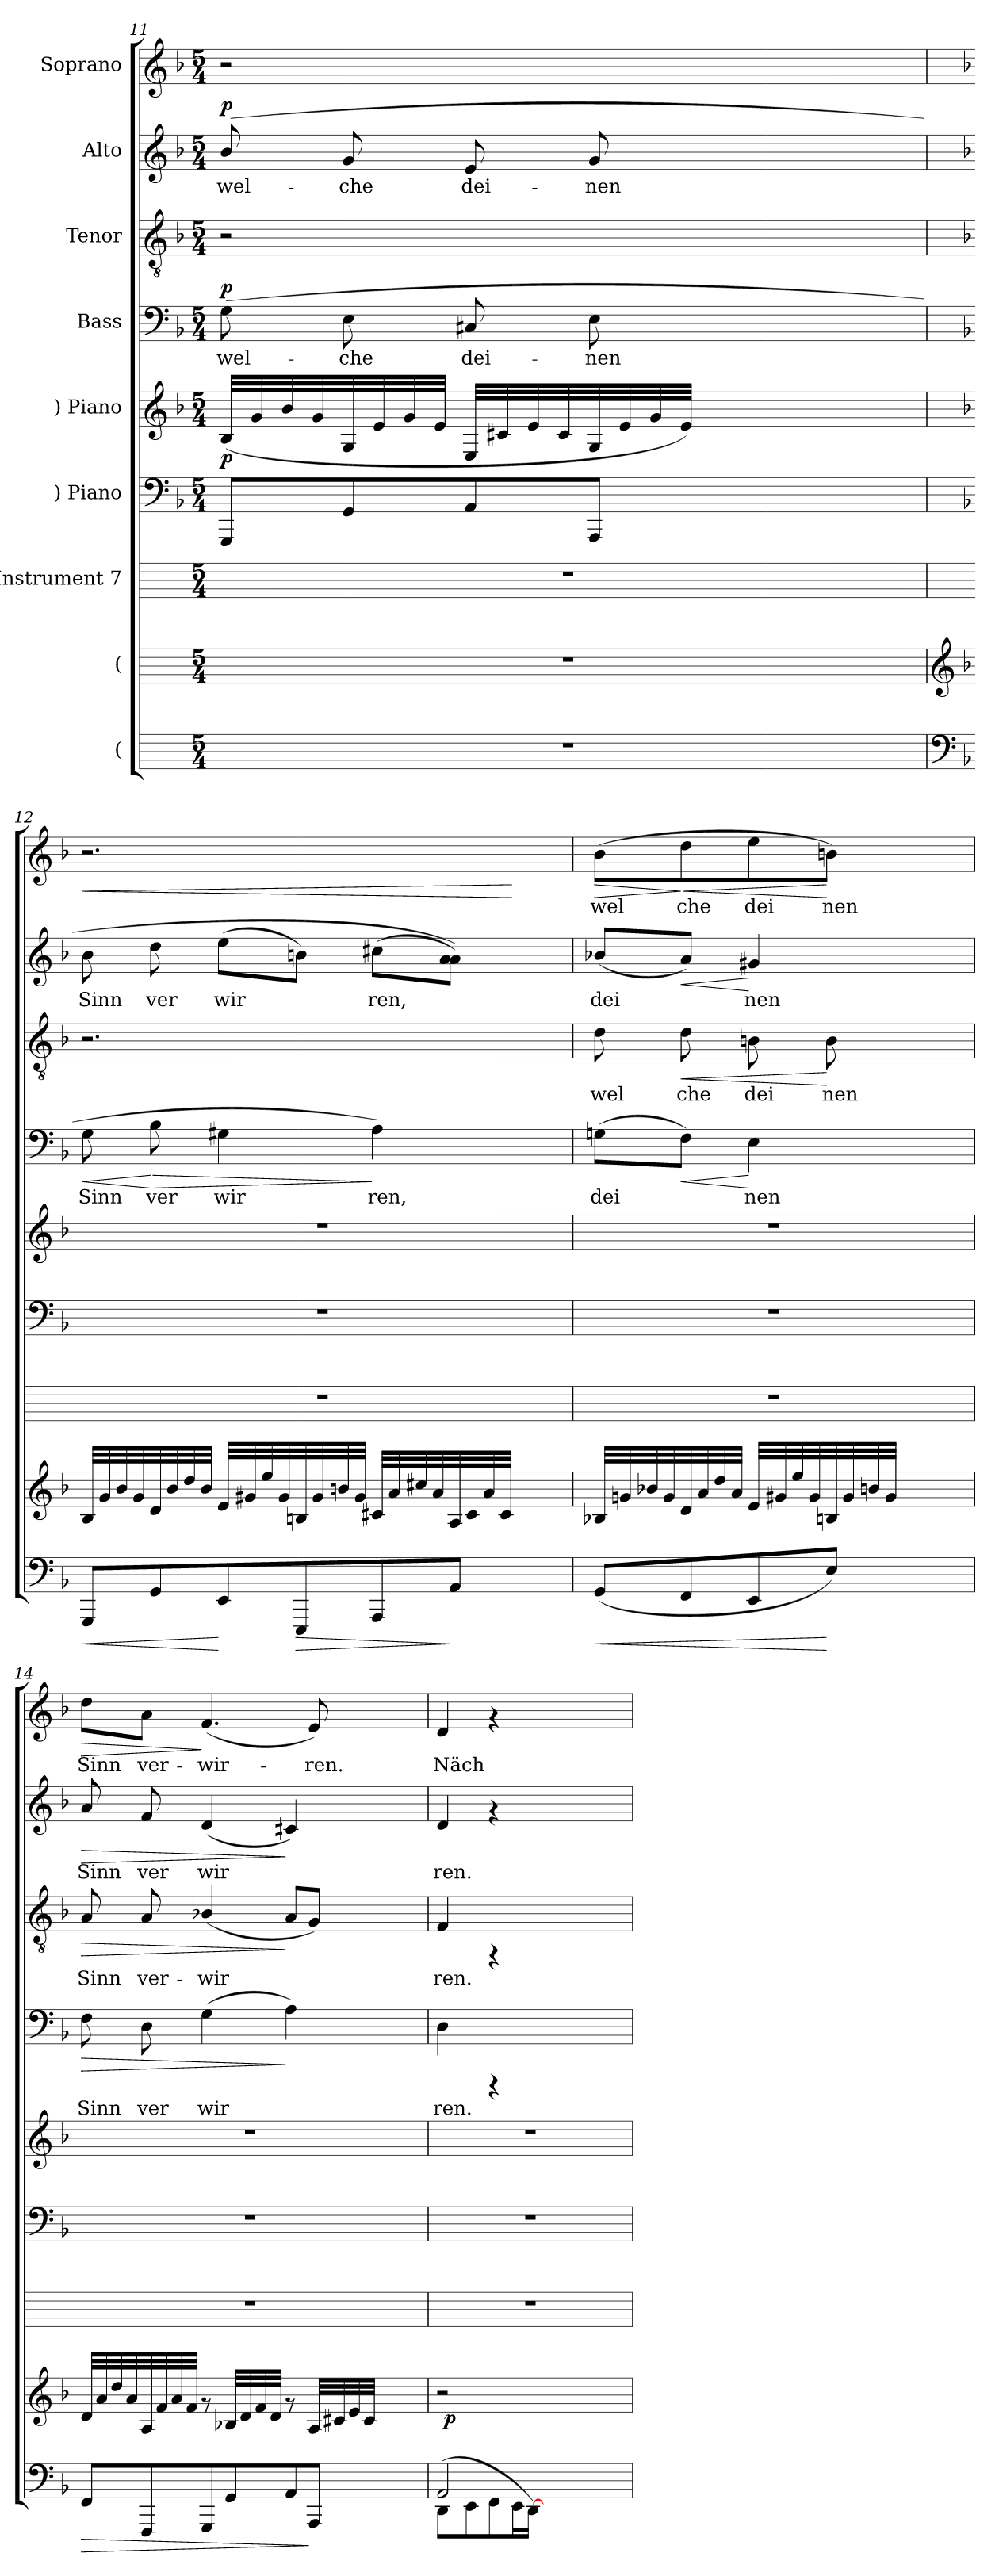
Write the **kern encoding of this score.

**kern	**dynam	**kern	**dynam	**kern	**kern	**kern	**dynam	**kern	**text	**dynam	**kern	**text	**dynam	**kern	**text	**dynam	**kern	**text	**dynam
*part9	*part9	*part8	*part8	*part7	*part6	*part5	*part5	*part4	*part4	*part4	*part3	*part3	*part3	*part2	*part2	*part2	*part1	*part1	*part1
*staff9	*staff9	*staff8	*staff8	*staff7	*staff6	*staff5	*staff5	*staff4	*staff4	*staff4	*staff3	*staff3	*staff3	*staff2	*staff2	*staff2	*staff1	*staff1	*staff1
*I"(	*	*I"(	*	*I"Instrument 7	*I")  Piano	*I")  Piano	*	*I"Bass	*	*	*I"Tenor	*	*	*I"Alto	*	*	*I"Soprano	*	*
*	*	*	*	*	*clefF4	*clefG2	*	*clefF4	*	*	*clefGv2	*	*	*clefG2	*	*	*clefG2	*	*
*k[]	*	*k[]	*	*k[]	*k[b-]	*k[b-]	*	*k[b-]	*	*	*k[b-]	*	*	*k[b-]	*	*	*k[b-]	*	*
*C:	*	*C:	*	*C:	*F:	*F:	*	*F:	*	*	*F:	*	*	*F:	*	*	*F:	*	*
*M5/4	*	*M5/4	*	*M5/4	*M5/4	*M5/4	*	*M5/4	*	*	*M5/4	*	*	*M5/4	*	*	*M5/4	*	*
=11	=11	=11	=11	=11	=11	=11	=11	=11	=11	=11	=11	=11	=11	=11	=11	=11	=11	=11	=11
!	!	!	!	!	!	!	!LO:DY:b	!	!LO:LY:b:cj	!LO:DY:a	!	!	!	!	!LO:LY:b:cj	!LO:DY:a	!	!	!
4%5r	.	4%5r	.	4%5r	8GGG/L	(<32B-/L	p	(>8G\	wel-	p	2r	.	.	(>8b-/	wel-	p	2r	.	.
.	.	.	.	.	.	32g/	.	.	.	.	.	.	.	.	.	.	.	.	.
.	.	.	.	.	.	32b-/	.	.	.	.	.	.	.	.	.	.	.	.	.
.	.	.	.	.	.	32g/	.	.	.	.	.	.	.	.	.	.	.	.	.
!	!	!	!	!	!	!	!	!	!LO:LY:b:cj	!	!	!	!	!	!LO:LY:b:cj	!	!	!	!
.	.	.	.	.	8GG/	32G/	.	8E\	-che	.	.	.	.	8g/	-che	.	.	.	.
.	.	.	.	.	.	32e/	.	.	.	.	.	.	.	.	.	.	.	.	.
.	.	.	.	.	.	32g/	.	.	.	.	.	.	.	.	.	.	.	.	.
.	.	.	.	.	.	32e/J	.	.	.	.	.	.	.	.	.	.	.	.	.
!	!	!	!	!	!	!	!	!	!LO:LY:b:cj	!	!	!	!	!	!LO:LY:b:cj	!	!	!	!
.	.	.	.	.	8AA/	32E/L	.	8C#X/	dei-	.	.	.	.	8e/	dei-	.	.	.	.
.	.	.	.	.	.	32c#X/	.	.	.	.	.	.	.	.	.	.	.	.	.
.	.	.	.	.	.	32e/	.	.	.	.	.	.	.	.	.	.	.	.	.
.	.	.	.	.	.	32c#/	.	.	.	.	.	.	.	.	.	.	.	.	.
!	!	!	!	!	!	!	!	!	!LO:LY:b:cj	!	!	!	!	!	!LO:LY:b:cj	!	!	!	!
.	.	.	.	.	8AAA/J	32G/	.	8E\	-nen	.	.	.	.	8g/	-nen	.	.	.	.
.	.	.	.	.	.	32e/	.	.	.	.	.	.	.	.	.	.	.	.	.
.	.	.	.	.	.	32g/	.	.	.	.	.	.	.	.	.	.	.	.	.
.	.	.	.	.	.	32e/J)	.	.	.	.	.	.	.	.	.	.	.	.	.
.	.	.	.	.	2.ryy	2.ryy	.	2.ryy	.	.	2.ryy	.	.	2.ryy	.	.	2.ryy	.	.
!!LO:PB:g=z
=12	=12	=12	=12	=12	=12	=12	=12	=12	=12	=12	=12	=12	=12	=12	=12	=12	=12	=12	=12
*clefF4	*	*clefG2	*	*	*	*	*	*	*	*	*	*	*	*	*	*	*	*	*
*k[b-]	*	*k[b-]	*	*	*	*	*	*	*	*	*	*	*	*	*	*	*	*	*
*F:	*	*F:	*	*	*	*	*	*	*	*	*	*	*	*	*	*	*	*	*
!	!LO:HP:b	!	!	!	!	!	!	!	!LO:LY:b:cj	!LO:HP:b	!	!	!	!	!LO:LY:b:cj	!	!	!	!LO:HP:b
8GGG/L	<	32B-/L	.	4%5r	4%5r	4%5r	.	8G\	Sinn	<	2.r	.	.	8b-\	Sinn	.	2.r	.	<
.	.	32g/	.	.	.	.	.	.	.	.	.	.	.	.	.	.	.	.	.
.	.	32b-/	.	.	.	.	.	.	.	.	.	.	.	.	.	.	.	.	.
.	.	32g/	.	.	.	.	.	.	.	.	.	.	.	.	.	.	.	.	.
!	!	!	!	!	!	!	!	!	!LO:LY:b:cj	!LO:HP:n=1:b	!	!	!	!	!LO:LY:b:cj	!	!	!	!
8GG/	.	32d/	.	.	.	.	.	8B-\	ver	[ >	.	.	.	8dd\	ver	.	.	.	.
.	.	32b-/	.	.	.	.	.	.	.	.	.	.	.	.	.	.	.	.	.
.	.	32dd/	.	.	.	.	.	.	.	.	.	.	.	.	.	.	.	.	.
.	.	32b-/J	.	.	.	.	.	.	.	.	.	.	.	.	.	.	.	.	.
!	!	!	!	!	!	!	!	!	!LO:LY:b:cj	!	!	!	!	!	!LO:LY:b:cj	!	!	!	!
8EE/	[	32e/L	.	.	.	.	.	4G#X\	wir	.	.	.	.	(>8ee\L	wir	.	.	.	.
.	.	32g#X/	.	.	.	.	.	.	.	.	.	.	.	.	.	.	.	.	.
.	.	32ee/	.	.	.	.	.	.	.	.	.	.	.	.	.	.	.	.	.
.	.	32g#/	.	.	.	.	.	.	.	.	.	.	.	.	.	.	.	.	.
!	!LO:HP:b	!	!	!	!	!	!	!	!	!	!	!	!	!	!LO:LY:b:cj	!	!	!	!
8EEE/	>	32Bn/	.	.	.	.	.	.	.	.	.	.	.	8bn\J)	.	.	.	.	.
.	.	32g#/	.	.	.	.	.	.	.	.	.	.	.	.	.	.	.	.	.
.	.	32bn/	.	.	.	.	.	.	.	.	.	.	.	.	.	.	.	.	.
.	.	32g#/J	.	.	.	.	.	.	.	.	.	.	.	.	.	.	.	.	.
!	!	!	!	!	!	!	!	!	!LO:LY:b:cj	!	!	!	!	!	!LO:LY:b:cj	!	!	!	!
8AAA/	.	32c#X/L	.	.	.	.	.	4A\)	ren,	]	.	.	.	(>8cc#X\L	ren,	.	.	.	.
.	.	32a/	.	.	.	.	.	.	.	.	.	.	.	.	.	.	.	.	.
.	.	32cc#X/	.	.	.	.	.	.	.	.	.	.	.	.	.	.	.	.	.
.	.	32a/	.	.	.	.	.	.	.	.	.	.	.	.	.	.	.	.	.
!	!	!	!	!	!	!	!	!	!	!	!	!	!	!	!LO:LY:b:cj	!	!	!	!
8AA/J	]	32A/	.	.	.	.	.	.	.	.	.	.	.	8a\ 8a\J))	.	.	.	.	.
.	.	32c#/	.	.	.	.	.	.	.	.	.	.	.	.	.	.	.	.	.
.	.	32a/	.	.	.	.	.	.	.	.	.	.	.	.	.	.	.	.	.
.	.	32c#/J	.	.	.	.	.	.	.	.	.	.	.	.	.	.	.	.	.
2ryy	.	2ryy	.	.	.	.	.	2ryy	.	.	2ryy	.	.	2ryy	.	.	2ryy	.	[
=13	=13	=13	=13	=13	=13	=13	=13	=13	=13	=13	=13	=13	=13	=13	=13	=13	=13	=13	=13
!	!LO:HP:b	!	!	!	!	!	!	!	!LO:LY:b:cj	!	!	!LO:LY:b:cj	!	!	!LO:LY:b:cj	!	!	!LO:LY:a:cj	!LO:HP:b
(<8GG/L	<	32B-X/L	.	4%5r	4%5r	4%5r	.	(>8Gn\L	dei	.	8d\	wel	.	(>8b-X/L	dei	.	(>8b-\L	wel	>
.	.	32gn/	.	.	.	.	.	.	.	.	.	.	.	.	.	.	.	.	.
.	.	32b-X/	.	.	.	.	.	.	.	.	.	.	.	.	.	.	.	.	.
.	.	32g/	.	.	.	.	.	.	.	.	.	.	.	.	.	.	.	.	.
!	!	!	!	!	!	!	!	!	!LO:LY:b:cj	!LO:HP:b	!	!LO:LY:b:cj	!LO:HP:b	!	!LO:LY:b:cj	!LO:HP:b	!	!LO:LY:a:cj	!LO:HP:n=1:b
8FF/	.	32d/	.	.	.	.	.	8F\J)	.	<	8d\	che	<	8a/J)	.	<	8dd\	che	] <
.	.	32a/	.	.	.	.	.	.	.	.	.	.	.	.	.	.	.	.	.
.	.	32dd/	.	.	.	.	.	.	.	.	.	.	.	.	.	.	.	.	.
.	.	32a/J	.	.	.	.	.	.	.	.	.	.	.	.	.	.	.	.	.
!	!	!	!	!	!	!	!	!	!LO:LY:b:cj	!	!	!LO:LY:b:cj	!	!	!LO:LY:b:cj	!	!	!LO:LY:a:cj	!
8EE/	.	32e/L	.	.	.	.	.	4E\	nen	[	8Bn\	dei	.	4g#X/	nen	[	8ee\	dei	.
.	.	32g#X/	.	.	.	.	.	.	.	.	.	.	.	.	.	.	.	.	.
.	.	32ee/	.	.	.	.	.	.	.	.	.	.	.	.	.	.	.	.	.
.	.	32g#/	.	.	.	.	.	.	.	.	.	.	.	.	.	.	.	.	.
!	!	!	!	!	!	!	!	!	!	!	!	!LO:LY:b:cj	!	!	!	!	!	!LO:LY:a:cj	!
8E/J)	[	32Bn/	.	.	.	.	.	.	.	.	8B\	nen	[	.	.	.	8bn\J)	nen	[
.	.	32g#/	.	.	.	.	.	.	.	.	.	.	.	.	.	.	.	.	.
.	.	32bn/	.	.	.	.	.	.	.	.	.	.	.	.	.	.	.	.	.
.	.	32g#/J	.	.	.	.	.	.	.	.	.	.	.	.	.	.	.	.	.
2.ryy	.	2.ryy	.	.	.	.	.	2.ryy	.	.	2.ryy	.	.	2.ryy	.	.	2.ryy	.	.
!!LO:LB:g=z
=14	=14	=14	=14	=14	=14	=14	=14	=14	=14	=14	=14	=14	=14	=14	=14	=14	=14	=14	=14
!	!LO:HP:b	!	!	!	!	!	!	!	!LO:LY:b:cj	!LO:HP:b	!	!LO:LY:b:cj	!LO:HP:b	!	!LO:LY:b:cj	!LO:HP:b	!	!LO:LY:b:cj	!LO:HP:b
8FF/L	>	32d/L	.	4%5r	4%5r	4%5r	.	8F\	Sinn	>	8A/	Sinn	>	8a/	Sinn	>	8dd\L	Sinn	>
.	.	32a/	.	.	.	.	.	.	.	.	.	.	.	.	.	.	.	.	.
.	.	32dd/	.	.	.	.	.	.	.	.	.	.	.	.	.	.	.	.	.
.	.	32a/	.	.	.	.	.	.	.	.	.	.	.	.	.	.	.	.	.
!	!	!	!	!	!	!	!	!	!LO:LY:b:cj	!	!	!LO:LY:b:cj	!	!	!LO:LY:b:cj	!	!	!LO:LY:b:cj	!
8FFF/	.	32A/	.	.	.	.	.	8D\	ver	.	8A/	ver-	.	8f/	ver	.	8a\J	ver-	.
.	.	32f/	.	.	.	.	.	.	.	.	.	.	.	.	.	.	.	.	.
.	.	32a/	.	.	.	.	.	.	.	.	.	.	.	.	.	.	.	.	.
.	.	32f/J	.	.	.	.	.	.	.	.	.	.	.	.	.	.	.	.	.
!	!	!	!	!	!	!	!	!	!LO:LY:b:cj	!	!	!LO:LY:b:cj	!	!	!LO:LY:b:cj	!	!	!LO:LY:b:cj	!
8GGG/	.	8rf	.	.	.	.	.	(>4G\	wir	.	(>4B-X/	-wir-	.	(>4d/	wir	.	(>4.f/	-wir-	]
8GG/	.	32B-X/L	.	.	.	.	.	.	.	.	.	.	.	.	.	.	.	.	.
.	.	32d/	.	.	.	.	.	.	.	.	.	.	.	.	.	.	.	.	.
.	.	32f/	.	.	.	.	.	.	.	.	.	.	.	.	.	.	.	.	.
.	.	32d/J	.	.	.	.	.	.	.	.	.	.	.	.	.	.	.	.	.
!	!	!	!	!	!	!	!	!	!LO:LY:b:cj	!	!	!LO:LY:b:cj	!	!	!LO:LY:b:cj	!	!	!	!
8AA/	.	8rf	.	.	.	.	.	4A\)	.	]	8A/L	--	]	4c#X/)	.	]	.	.	.
!	!	!	!	!	!	!	!	!	!	!	!	!LO:LY:b:cj	!	!	!	!	!	!LO:LY:b:cj	!
8AAA/J	]	32A/L	.	.	.	.	.	.	.	.	8G/J)	--	.	.	.	.	8e/)	-ren.	.
.	.	32c#X/	.	.	.	.	.	.	.	.	.	.	.	.	.	.	.	.	.
.	.	32e/	.	.	.	.	.	.	.	.	.	.	.	.	.	.	.	.	.
.	.	32c#/J	.	.	.	.	.	.	.	.	.	.	.	.	.	.	.	.	.
2ryy	.	2ryy	.	.	.	.	.	2ryy	.	.	2ryy	.	.	2ryy	.	.	2ryy	.	.
=15	=15	=15	=15	=15	=15	=15	=15	=15	=15	=15	=15	=15	=15	=15	=15	=15	=15	=15	=15
*^	*	*	*	*	*	*	*	*	*	*	*	*	*	*	*	*	*	*	*
!	!	!	!	!	!	!	!	!	!	!LO:LY:b:cj	!	!	!LO:LY:b:cj	!	!	!LO:LY:b:cj	!	!	!LO:LY:b:cj	!
*	*	*	*^	*	*	*	*	*	*	*	*	*	*	*	*	*	*	*	*	*
(<8DD\L	2AA/	.	2r	64ryy	.	4%5r	4%5r	4%5r	.	4D\	ren.	.	4F/	-ren.	.	4d/	ren.	.	4d/	Näch-	.
!	!	!	!	!	!LO:DY:b	!	!	!	!	!	!	!	!	!	!	!	!	!	!	!	!
.	.	.	.	1ryy	p	.	.	.	.	.	.	.	.	.	.	.	.	.	.	.	.
8EE\	.	.	.	.	.	.	.	.	.	.	.	.	.	.	.	.	.	.	.	.	.
8FF\	.	.	.	.	.	.	.	.	.	4rCCC	.	.	4rFF	.	.	4rf	.	.	4rf	.	.
16EE\	.	.	.	.	.	.	.	.	.	.	.	.	.	.	.	.	.	.	.	.	.
[<16DD\J)	.	.	.	.	.	.	.	.	.	.	.	.	.	.	.	.	.	.	.	.	.
2.ryy	2.ryy	.	2.ryy	.	.	.	.	.	.	2.ryy	.	.	2.ryy	.	.	2.ryy	.	.	2.ryy	.	.
.	.	.	.	8...ryy	.	.	.	.	.	.	.	.	.	.	.	.	.	.	.	.	.
*v	*v	*	*	*	*	*	*	*	*	*	*	*	*	*	*	*	*	*	*	*	*
*	*	*v	*v	*	*	*	*	*	*	*	*	*	*	*	*	*	*	*	*	*
=	=	=	=	=	=	=	=	=	=	=	=	=	=	=	=	=	=	=	=
*-	*-	*-	*-	*-	*-	*-	*-	*-	*-	*-	*-	*-	*-	*-	*-	*-	*-	*-	*-
